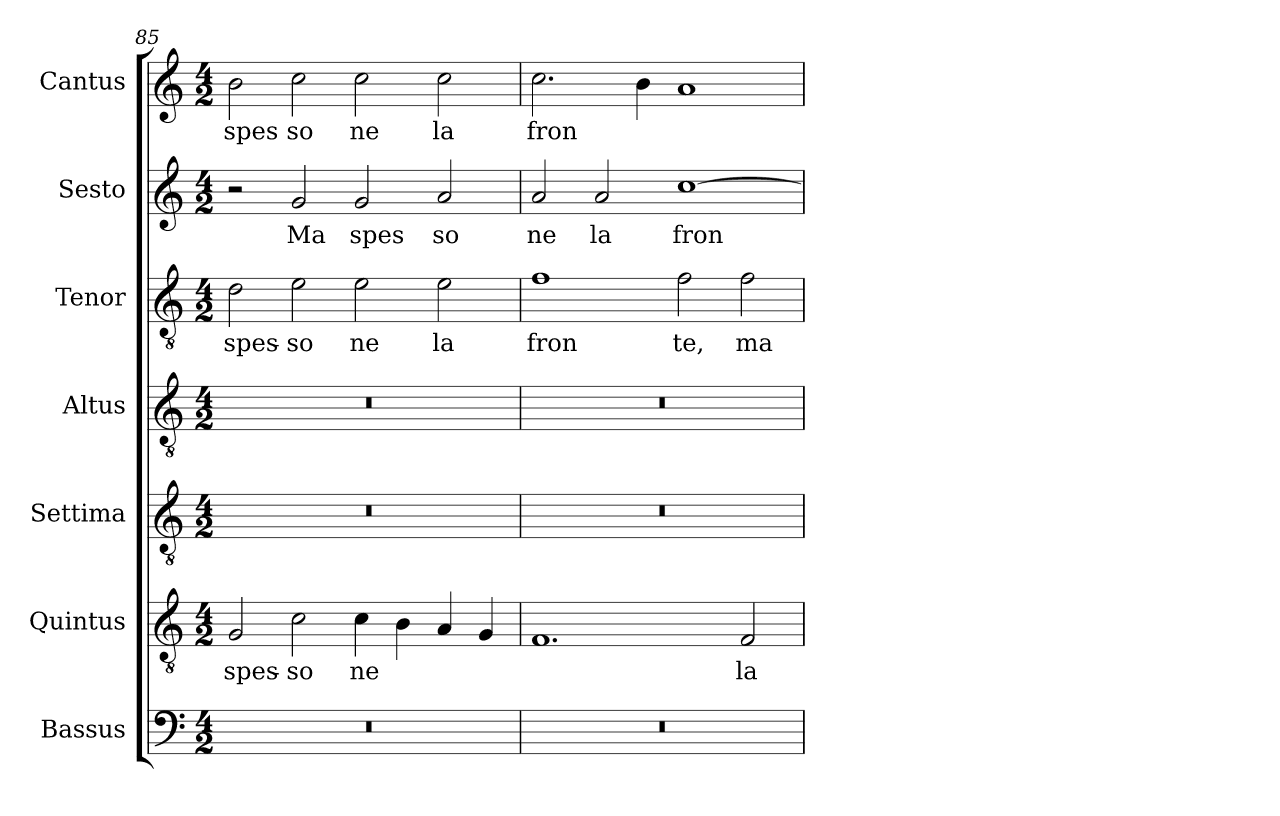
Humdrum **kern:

**kern	**kern	**text	**kern	**kern	**kern	**text	**kern	**text	**kern	**text
*part7	*part6	*part6	*part5	*part4	*part3	*part3	*part2	*part2	*part1	*part1
*staff7	*staff6	*staff6	*staff5	*staff4	*staff3	*staff3	*staff2	*staff2	*staff1	*staff1
*I"Bassus	*I"Quintus	*	*I"Settima	*I"Altus	*I"Tenor	*	*I"Sesto	*	*I"Cantus	*
*clefF4	*clefGv2	*	*clefGv2	*clefGv2	*clefGv2	*	*clefG2	*	*clefG2	*
*	*k[]	*	*k[]	*	*	*	*	*	*	*
*	*C:	*	*C:	*	*	*	*	*	*	*
*M4/2	*M4/2	*	*M4/2	*M4/2	*M4/2	*	*M4/2	*	*M4/2	*
=85	=85	=85	=85	=85	=85	=85	=85	=85	=85	=85
!	!	!LO:LY:b:cj	!	!	!	!LO:LY:b:cj	!	!	!	!LO:LY:b:cj
0r	2G/	spes-	0r	0r	2d\	spes-	2r	.	2b\	spes
!	!	!LO:LY:b:cj	!	!	!	!LO:LY:b:cj	!	!LO:LY:b:cj	!	!LO:LY:b:cj
.	2c\	-so	.	.	2e\	-so	2g/	Ma	2cc\	so
!	!	!LO:LY:b:cj	!	!	!	!LO:LY:b:cj	!	!LO:LY:b:cj	!	!LO:LY:b:cj
.	4c\	ne	.	.	2e\	ne	2g/	spes	2cc\	ne
.	4B\	.	.	.	.	.	.	.	.	.
!	!	!	!	!	!	!LO:LY:b:cj	!	!LO:LY:b:cj	!	!LO:LY:b:cj
.	4A/	.	.	.	2e\	la	2a/	so	2cc\	la
.	4G/	.	.	.	.	.	.	.	.	.
!!LO:PB:g=z
=86	=86	=86	=86	=86	=86	=86	=86	=86	=86	=86
!	!	!	!	!	!	!LO:LY:b:cj	!	!LO:LY:b:cj	!	!LO:LY:b
0r	1.F	.	0r	0r	1f	fron	2a/	ne	2.cc\	fron
!	!	!	!	!	!	!	!	!LO:LY:b:cj	!	!
.	.	.	.	.	.	.	2a/	la	.	.
.	.	.	.	.	.	.	.	.	4b\	.
!	!	!	!	!	!	!LO:LY:b:cj	!	!LO:LY:b	!	!
.	.	.	.	.	2f\	te,	[>1cc	fron-	1a	.
!	!	!LO:LY:b:cj	!	!	!	!LO:LY:b:cj	!	!	!	!
.	2F/	la	.	.	2f\	ma	.	.	.	.
=	=	=	=	=	=	=	=	=	=	=
*-	*-	*-	*-	*-	*-	*-	*-	*-	*-	*-
